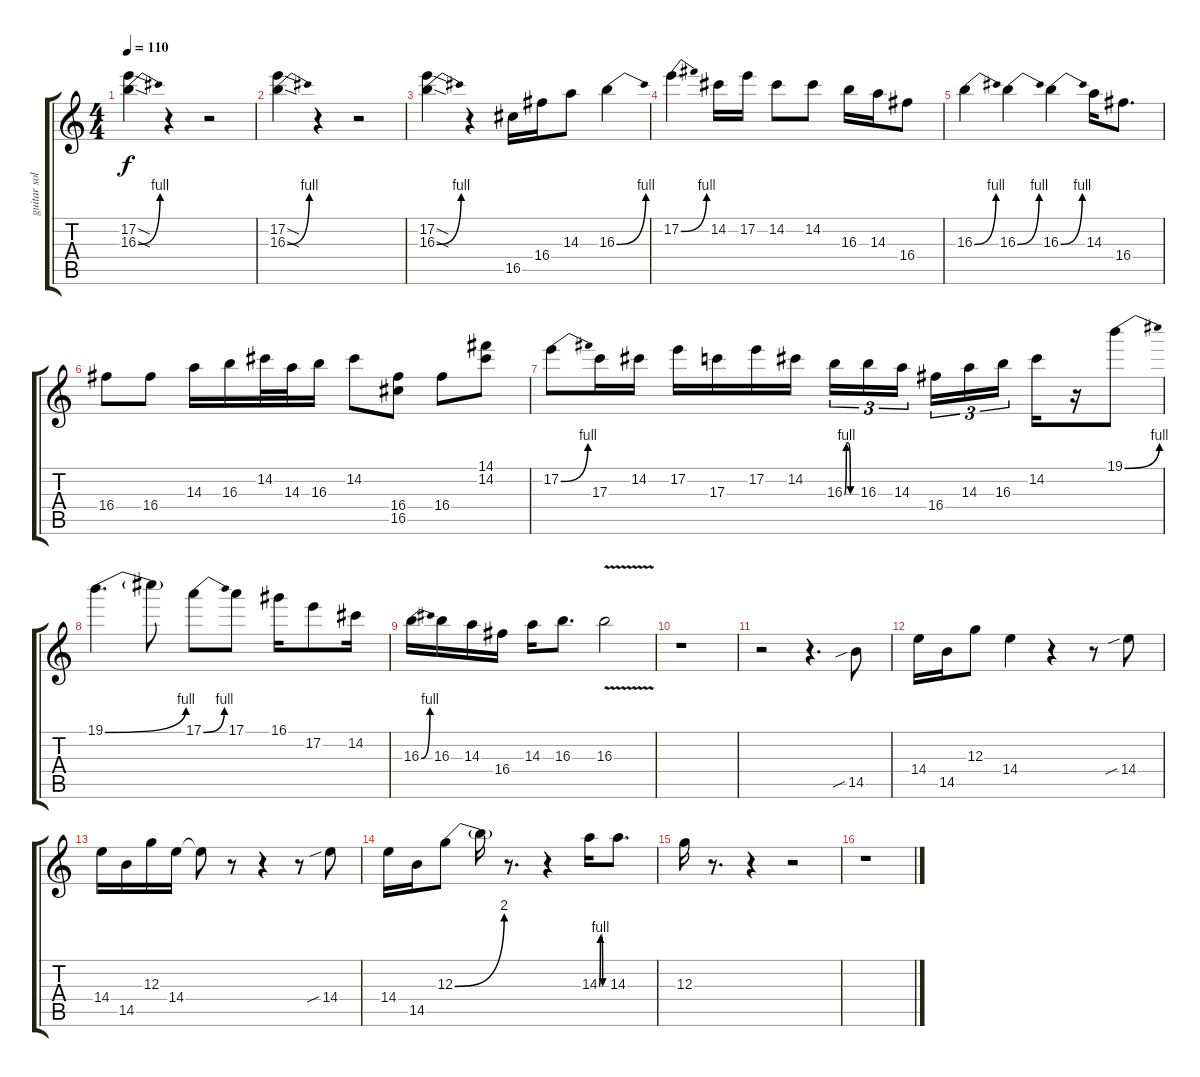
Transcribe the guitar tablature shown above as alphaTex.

\track ("guitar solo" "guitar sol") {instrument distortionguitar}
\staff {score tabs}
\tuning (E4 B3 G3 D3 A2 E2) {hide}
\ts (4 4)
\tempo 110
\clef g2
\ks c
(17.2{sod} 16.3{be (bend 0 0 60 4) sod}).4{dy f} r.4 r.2 |
(17.2{sod} 16.3{be (bend 0 0 60 4) sod}).4 r.4 r.2 |
(17.2{sod} 16.3{be (bend 0 0 60 4) sod}).4 r.4 16.5.16 16.4.16 14.3.8 16.3{be (bend 0 0 60 4)}.4 |
17.2{be (bend 0 0 60 4)}.4{d} 14.2.16 17.2.16 14.2.8 14.2.8 16.3.16 14.3.16 16.4.8 |
16.3{be (bend 0 0 60 4)}.4 16.3{be (bend 0 0 60 4)}.4 16.3{be (bend 0 0 60 4)}.4 14.3.16 16.4.8{d} |
16.4.8 16.4.8 14.3.16 16.3.16 14.2.32 14.3.32 16.3.16 14.2.8 (16.4 16.5).8 16.4.8 (14.1 14.2).8 |
17.2{be (bend 0 0 60 4)}.8 17.3.16 14.2.16 17.2.16 17.3.16 17.2.16 14.2.16 16.3{be (custom 0 0 10 4 20 4 30 0 60 0)}.16{tu (3 2)} 16.3.16{tu (3 2)} 14.3.16{tu (3 2) beam splitsecondary} 16.4.16{tu (3 2)} 14.3.16{tu (3 2)} 16.3.16{tu (3 2)} 14.2.16 r.16 19.1{be (bend 0 0 60 4)}.8 |
19.1{be (bend 0 0 60 4)}.4{d} 19.1{t}.8 17.1{be (bend 0 0 60 4)}.8 17.1.8 16.1.16 17.2.8 14.2.16 |
16.3{be (bend 0 0 60 4)}.16 16.3.16 14.3.16 16.4.16 14.3.16 16.3.8{d} 16.3{v}.2 |
r.1 |
r.2 r.4{d} 14.5{sib}.8 |
14.4.16 14.5.16 12.3.8 14.4.4 r.4 r.8 14.4{sib}.8 |
14.4.16 14.5.16 12.3.16 14.4.16 14.4{t}.8 r.8 r.4 r.8 14.4{sib}.8 |
14.4.16 14.5.16 12.3{be (bend 0 0 60 8)}.8 12.3{t}.16 r.8{d} r.4 14.3{be (custom 0 0 10 4 20 4 30 0 60 0)}.16 14.3.8{d} |
12.3.16 r.8{d} r.4 r.2 |
r.1
